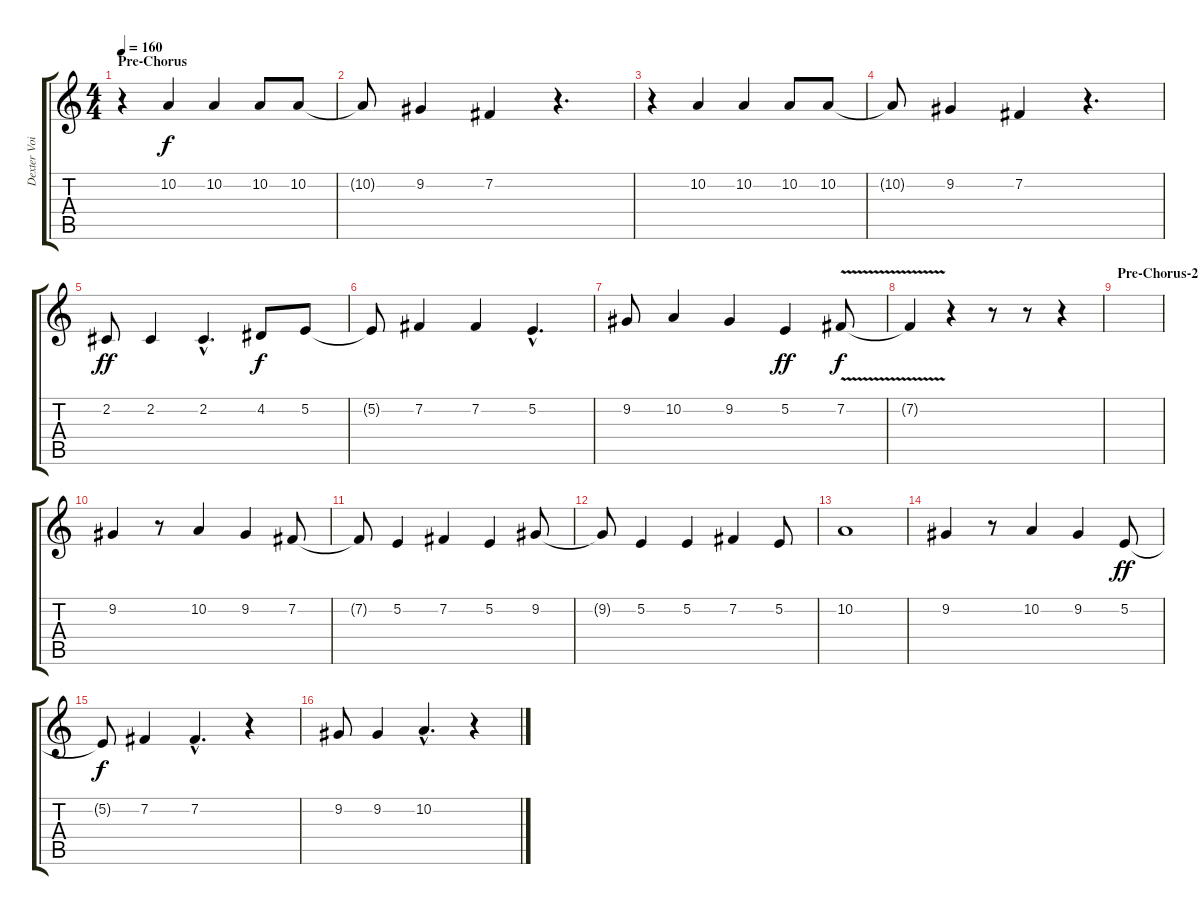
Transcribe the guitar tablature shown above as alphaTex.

\track ("Dexter Voice" "Dexter Voi") {instrument lead8bassandlead}
\staff {score tabs}
\tuning (E4 B3 G3 D3 A2 E2) {hide}
\ts (4 4)
\section ("" "Pre-Chorus")
\tempo 160
\clef g2
\ks c
r.4{dy f} 10.2.4 10.2.4 10.2.8 10.2.8 |
10.2{t}.8 9.2.4 7.2.4 r.4{d} |
r.4 10.2.4 10.2.4 10.2.8 10.2.8 |
10.2{t}.8 9.2.4 7.2.4 r.4{d} |
2.2.8{dy ff} 2.2.4 2.2{hac}.4{d} 4.2.8{dy f} 5.2.8 |
5.2{t}.8 7.2.4 7.2.4 5.2{hac}.4{d} |
9.2.8 10.2.4 9.2.4 5.2.4{dy ff} 7.2{v}.8{dy f} |
7.2{t}.4 r.4 r.8 r.8 r.4 |
\section ("" "Pre-Chorus-2")
|
9.2.4 r.8 10.2.4 9.2.4 7.2.8 |
7.2{t}.8 5.2.4 7.2.4 5.2.4 9.2.8 |
9.2{t}.8 5.2.4 5.2.4 7.2.4 5.2.8 |
10.2.1 |
9.2.4 r.8 10.2.4 9.2.4 5.2.8{dy ff} |
5.2{t}.8{dy f} 7.2.4 7.2{hac}.4{d} r.4 |
9.2.8 9.2.4 10.2{hac}.4{d} r.4
